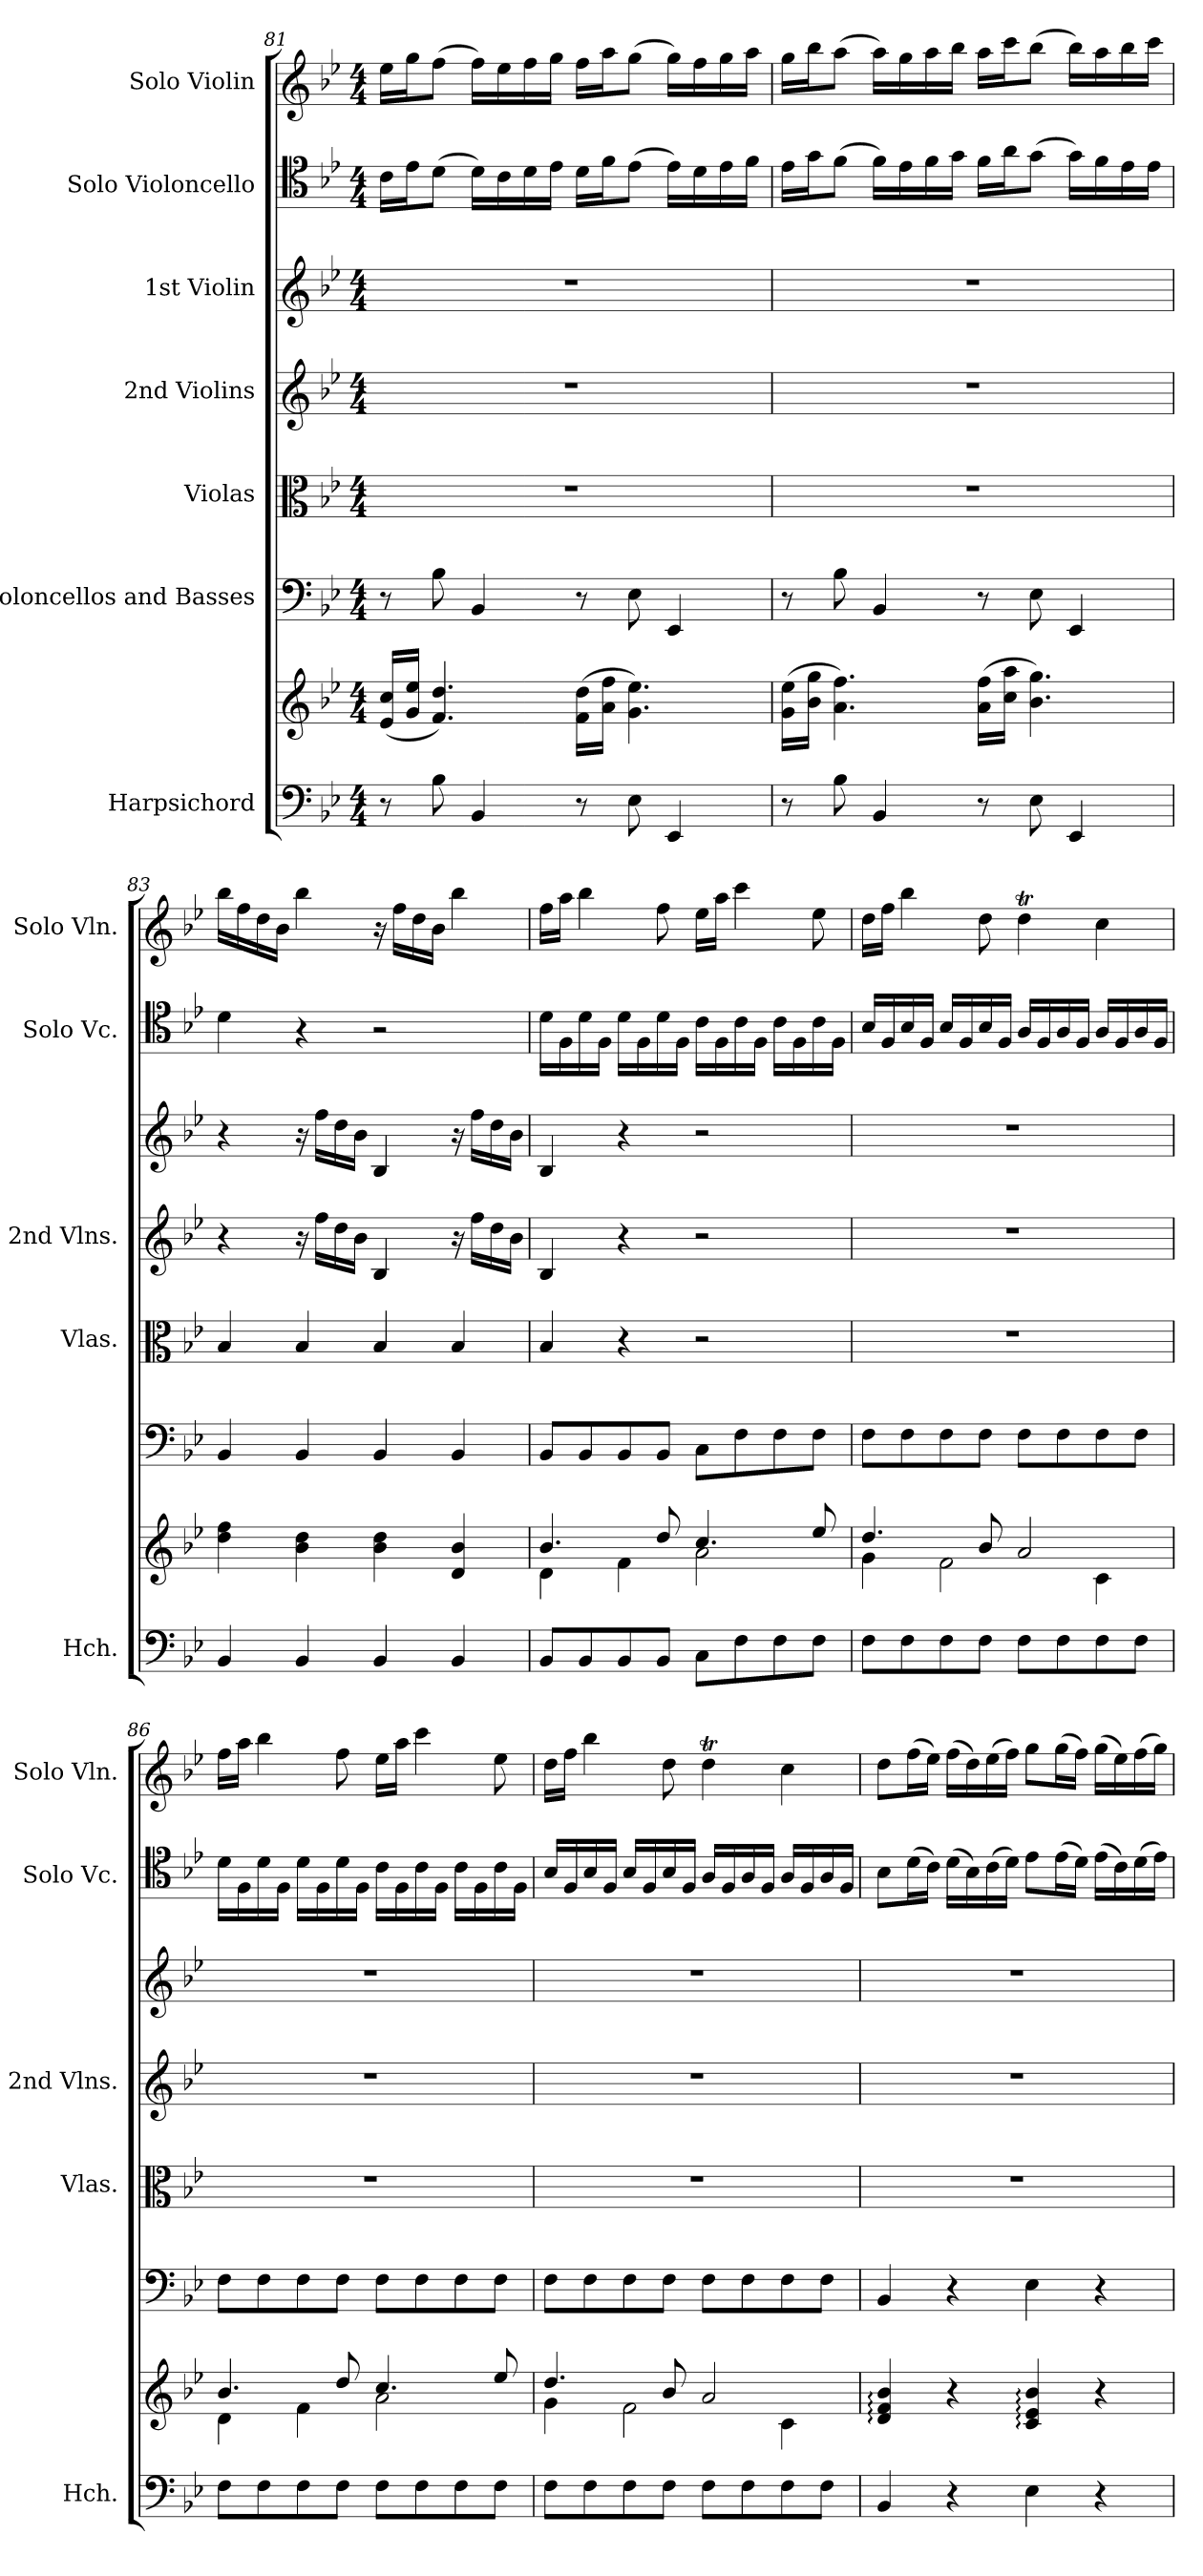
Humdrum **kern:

**kern	**kern	**kern	**kern	**kern	**kern	**kern	**kern
*part7	*part7	*part6	*part5	*part4	*part3	*part2	*part1
*staff8	*staff7	*staff6	*staff5	*staff4	*staff3	*staff2	*staff1
*I"Harpsichord	*	*I"Violoncellos and Basses	*I"Violas	*I"2nd Violins	*I"1st Violin	*I"Solo Violoncello	*I"Solo Violin
*I'Hch.	*	*	*I'Vlas.	*I'2nd Vlns.	*	*I'Solo Vc.	*I'Solo Vln.
!!LO:PB:g=z
*clefF4	*clefG2	*clefF4	*clefC3	*clefG2	*clefG2	*clefC4	*clefG2
*k[b-e-]	*k[b-e-]	*k[b-e-]	*k[b-e-]	*k[b-e-]	*k[b-e-]	*k[b-e-]	*k[b-e-]
*M4/4	*M4/4	*M4/4	*M4/4	*M4/4	*M4/4	*M4/4	*M4/4
=81	=81	=81	=81	=81	=81	=81	=81
8r	(<16e-/ 16cc/LL	8r	1r	1r	1r	16c\LL	16ee-\LL
.	16g/ 16ee-/JJ	.	.	.	.	16e-\J	16gg\J
8B-\	4.f/ 4.dd/)	8B-\	.	.	.	(>8d\J	(>8ff\J
4BB-/	.	4BB-/	.	.	.	16d\LL)	16ff\LL)
.	.	.	.	.	.	16c\	16ee-\
.	.	.	.	.	.	16d\	16ff\
.	.	.	.	.	.	16e-\JJ	16gg\JJ
8r	(>16f\ 16dd\LL	8r	.	.	.	16d\LL	16ff\LL
.	16a\ 16ff\JJ	.	.	.	.	16f\J	16aa\J
8E-\	4.g\ 4.ee-\)	8E-\	.	.	.	(>8e-\J	(>8gg\J
4EE-/	.	4EE-/	.	.	.	16e-\LL)	16gg\LL)
.	.	.	.	.	.	16d\	16ff\
.	.	.	.	.	.	16e-\	16gg\
.	.	.	.	.	.	16f\JJ	16aa\JJ
=82	=82	=82	=82	=82	=82	=82	=82
8r	(>16g\ 16ee-\LL	8r	1r	1r	1r	16e-\LL	16gg\LL
.	16b-\ 16gg\JJ	.	.	.	.	16g\J	16bb-\J
8B-\	4.a\ 4.ff\)	8B-\	.	.	.	(>8f\J	(>8aa\J
4BB-/	.	4BB-/	.	.	.	16f\LL)	16aa\LL)
.	.	.	.	.	.	16e-\	16gg\
.	.	.	.	.	.	16f\	16aa\
.	.	.	.	.	.	16g\JJ	16bb-\JJ
8r	(>16a\ 16ff\LL	8r	.	.	.	16f\LL	16aa\LL
.	16cc\ 16aa\JJ	.	.	.	.	16a\J	16ccc\J
8E-\	4.b-\ 4.gg\)	8E-\	.	.	.	(>8g\J	(>8bb-\J
4EE-/	.	4EE-/	.	.	.	16g\LL)	16bb-\LL)
.	.	.	.	.	.	16f\	16aa\
.	.	.	.	.	.	16e-\	16bb-\
.	.	.	.	.	.	16e-\JJ	16ccc\JJ
=83	=83	=83	=83	=83	=83	=83	=83
4BB-/	4dd\ 4ff\	4BB-/	4B-/	4r	4r	4d\	16bb-\LL
.	.	.	.	.	.	.	16ff\
.	.	.	.	.	.	.	16dd\
.	.	.	.	.	.	.	16b-\JJ
4BB-/	4b-\ 4dd\	4BB-/	4B-/	16r	16r	4r	4bb-\
.	.	.	.	16ff\LL	16ff\LL	.	.
.	.	.	.	16dd\	16dd\	.	.
.	.	.	.	16b-\JJ	16b-\JJ	.	.
4BB-/	4b-\ 4dd\	4BB-/	4B-/	4B-/	4B-/	2r	16r
.	.	.	.	.	.	.	16ff\LL
.	.	.	.	.	.	.	16dd\
.	.	.	.	.	.	.	16b-\JJ
4BB-/	4d/ 4b-/	4BB-/	4B-/	16r	16r	.	4bb-\
.	.	.	.	16ff\LL	16ff\LL	.	.
.	.	.	.	16dd\	16dd\	.	.
.	.	.	.	16b-\JJ	16b-\JJ	.	.
!!LO:LB:g=z
=84	=84	=84	=84	=84	=84	=84	=84
*	*^	*	*	*	*	*	*
8BB-/L	4.b-/	4d\	8BB-/L	4B-/	4B-/	4B-/	16d\LL	16ff\LL
.	.	.	.	.	.	.	16F\	16aa\JJ
8BB-/	.	.	8BB-/	.	.	.	16d\	4bb-\
.	.	.	.	.	.	.	16F\JJ	.
8BB-/	.	4f\	8BB-/	4r	4r	4r	16d\LL	.
.	.	.	.	.	.	.	16F\	.
8BB-/J	8dd/	.	8BB-/J	.	.	.	16d\	8ff\
.	.	.	.	.	.	.	16F\JJ	.
8C\L	4.cc/	2a\	8C\L	2r	2r	2r	16c\LL	16ee-\LL
.	.	.	.	.	.	.	16F\	16aa\JJ
8F\	.	.	8F\	.	.	.	16c\	4ccc\
.	.	.	.	.	.	.	16F\JJ	.
8F\	.	.	8F\	.	.	.	16c\LL	.
.	.	.	.	.	.	.	16F\	.
8F\J	8ee-/	.	8F\J	.	.	.	16c\	8ee-\
.	.	.	.	.	.	.	16F\JJ	.
=85	=85	=85	=85	=85	=85	=85	=85	=85
8F\L	4.dd/	4g\	8F\L	1r	1r	1r	16B-/LL	16dd\LL
.	.	.	.	.	.	.	16F/	16ff\JJ
8F\	.	.	8F\	.	.	.	16B-/	4bb-\
.	.	.	.	.	.	.	16F/JJ	.
8F\	.	2f\	8F\	.	.	.	16B-/LL	.
.	.	.	.	.	.	.	16F/	.
8F\J	8b-/	.	8F\J	.	.	.	16B-/	8dd\
.	.	.	.	.	.	.	16F/JJ	.
8F\L	2a/	.	8F\L	.	.	.	16A/LL	4ddt\
.	.	.	.	.	.	.	16F/	.
8F\	.	.	8F\	.	.	.	16A/	.
.	.	.	.	.	.	.	16F/JJ	.
8F\	.	4c\	8F\	.	.	.	16A/LL	4cc\
.	.	.	.	.	.	.	16F/	.
8F\J	.	.	8F\J	.	.	.	16A/	.
.	.	.	.	.	.	.	16F/JJ	.
=86	=86	=86	=86	=86	=86	=86	=86	=86
8F\L	4.b-/	4d\	8F\L	1r	1r	1r	16d\LL	16ff\LL
.	.	.	.	.	.	.	16F\	16aa\JJ
8F\	.	.	8F\	.	.	.	16d\	4bb-\
.	.	.	.	.	.	.	16F\JJ	.
8F\	.	4f\	8F\	.	.	.	16d\LL	.
.	.	.	.	.	.	.	16F\	.
8F\J	8dd/	.	8F\J	.	.	.	16d\	8ff\
.	.	.	.	.	.	.	16F\JJ	.
8F\L	4.cc/	2a\	8F\L	.	.	.	16c\LL	16ee-\LL
.	.	.	.	.	.	.	16F\	16aa\JJ
8F\	.	.	8F\	.	.	.	16c\	4ccc\
.	.	.	.	.	.	.	16F\JJ	.
8F\	.	.	8F\	.	.	.	16c\LL	.
.	.	.	.	.	.	.	16F\	.
8F\J	8ee-/	.	8F\J	.	.	.	16c\	8ee-\
.	.	.	.	.	.	.	16F\JJ	.
!!LO:PB:g=z
=87	=87	=87	=87	=87	=87	=87	=87	=87
8F\L	4.dd/	4g\	8F\L	1r	1r	1r	16B-/LL	16dd\LL
.	.	.	.	.	.	.	16F/	16ff\JJ
8F\	.	.	8F\	.	.	.	16B-/	4bb-\
.	.	.	.	.	.	.	16F/JJ	.
8F\	.	2f\	8F\	.	.	.	16B-/LL	.
.	.	.	.	.	.	.	16F/	.
8F\J	8b-/	.	8F\J	.	.	.	16B-/	8dd\
.	.	.	.	.	.	.	16F/JJ	.
8F\L	2a/	.	8F\L	.	.	.	16A/LL	4ddt\
.	.	.	.	.	.	.	16F/	.
8F\	.	.	8F\	.	.	.	16A/	.
.	.	.	.	.	.	.	16F/JJ	.
8F\	.	4c\	8F\	.	.	.	16A/LL	4cc\
.	.	.	.	.	.	.	16F/	.
8F\J	.	.	8F\J	.	.	.	16A/	.
.	.	.	.	.	.	.	16F/JJ	.
*	*v	*v	*	*	*	*	*	*
=88	=88	=88	=88	=88	=88	=88	=88
4BB-/	4d/: 4f/: 4b-/:	4BB-/	1r	1r	1r	8B-\L	8dd\L
.	.	.	.	.	.	(>16d\L	(>16ff\L
.	.	.	.	.	.	16c\JJ)	16ee-\JJ)
4r	4r	4r	.	.	.	(>16d\LL	(>16ff\LL
.	.	.	.	.	.	16B-\)	16dd\)
.	.	.	.	.	.	(>16c\	(>16ee-\
.	.	.	.	.	.	16d\JJ)	16ff\JJ)
4E-\	4c/: 4e-/: 4b-/:	4E-\	.	.	.	8e-\L	8gg\L
.	.	.	.	.	.	(>16e-\L	(>16gg\L
.	.	.	.	.	.	16d\JJ)	16ff\JJ)
4r	4r	4r	.	.	.	(>16e-\LL	(>16gg\LL
.	.	.	.	.	.	16c\)	16ee-\)
.	.	.	.	.	.	(>16d\	(>16ff\
.	.	.	.	.	.	16e-\JJ)	16gg\JJ)
=	=	=	=	=	=	=	=
*-	*-	*-	*-	*-	*-	*-	*-
